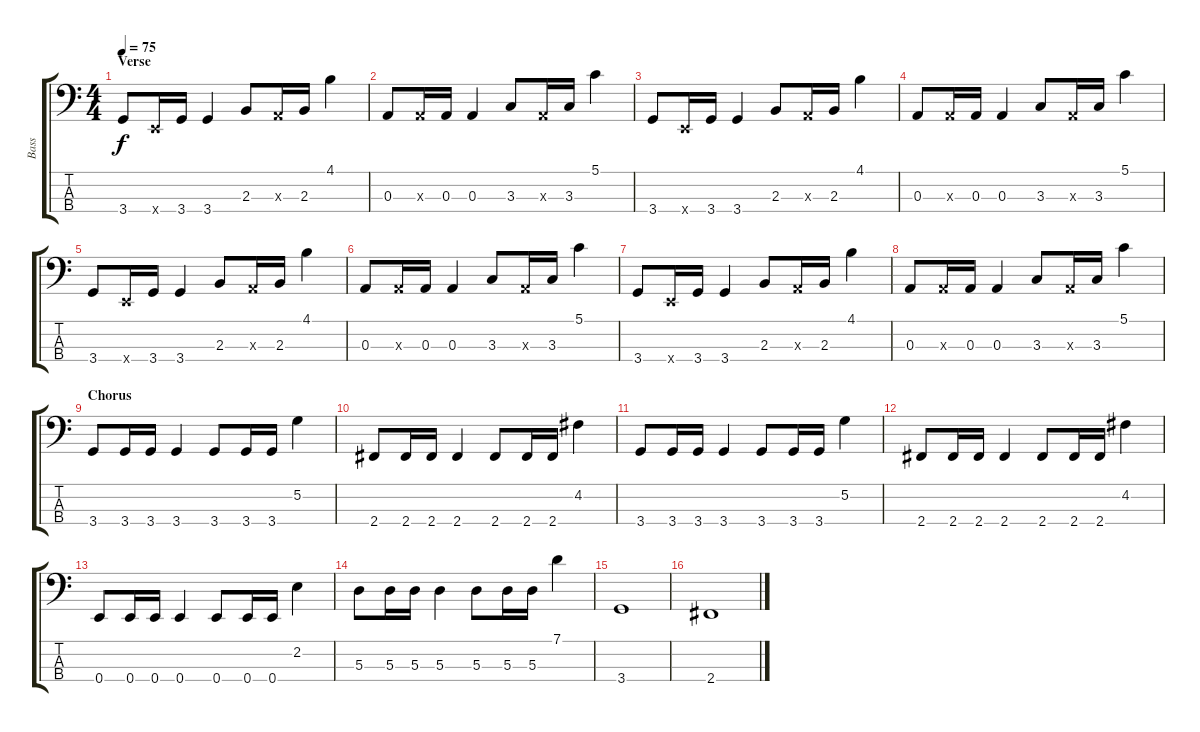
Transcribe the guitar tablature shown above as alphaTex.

\track ("Bass" "Bass") {instrument electricbassfinger}
\staff {score tabs}
\tuning (G2 D2 A1 E1) {hide}
\ts (4 4)
\section ("" "Verse")
\tempo 75
\clef f4
\ks c
3.4.8{dy f} 0.4{x}.16 3.4.16 3.4.4 2.3.8 0.3{x}.16 2.3.16 4.1.4 |
0.3.8 0.3{x}.16 0.3.16 0.3.4 3.3.8 0.3{x}.16 3.3.16 5.1.4 |
3.4.8 0.4{x}.16 3.4.16 3.4.4 2.3.8 0.3{x}.16 2.3.16 4.1.4 |
0.3.8 0.3{x}.16 0.3.16 0.3.4 3.3.8 0.3{x}.16 3.3.16 5.1.4 |
3.4.8 0.4{x}.16 3.4.16 3.4.4 2.3.8 0.3{x}.16 2.3.16 4.1.4 |
0.3.8 0.3{x}.16 0.3.16 0.3.4 3.3.8 0.3{x}.16 3.3.16 5.1.4 |
3.4.8 0.4{x}.16 3.4.16 3.4.4 2.3.8 0.3{x}.16 2.3.16 4.1.4 |
0.3.8 0.3{x}.16 0.3.16 0.3.4 3.3.8 0.3{x}.16 3.3.16 5.1.4 |
\section ("" "Chorus")
3.4.8 3.4.16 3.4.16 3.4.4 3.4.8 3.4.16 3.4.16 5.2.4 |
2.4.8 2.4.16 2.4.16 2.4.4 2.4.8 2.4.16 2.4.16 4.2.4 |
3.4.8 3.4.16 3.4.16 3.4.4 3.4.8 3.4.16 3.4.16 5.2.4 |
2.4.8 2.4.16 2.4.16 2.4.4 2.4.8 2.4.16 2.4.16 4.2.4 |
0.4.8 0.4.16 0.4.16 0.4.4 0.4.8 0.4.16 0.4.16 2.2.4 |
5.3.8 5.3.16 5.3.16 5.3.4 5.3.8 5.3.16 5.3.16 7.1.4 |
3.4.1 |
2.4.1
